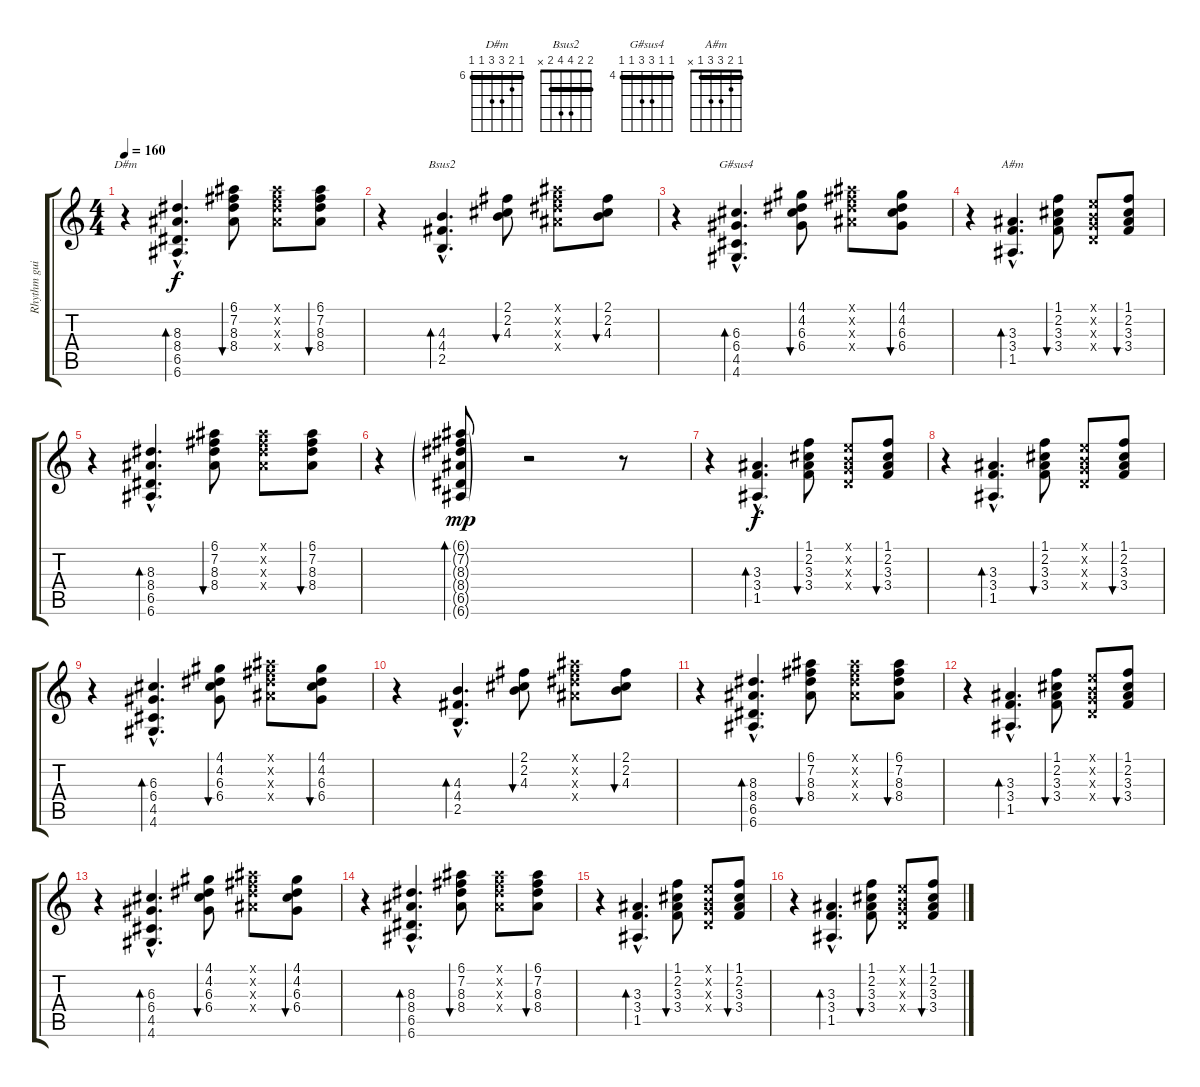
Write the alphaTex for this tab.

\track ("Rhythm guitar" "Rhythm gui") {instrument acousticguitarnylon}
\staff {score tabs}
\tuning (E4 B3 G3 D3 A2 E2) {hide}
\chord ("D#m" 6 7 8 8 6 6) {firstfret 6 barre 6}
\chord ("Bsus2" 2 2 4 4 2 x) {barre 2}
\chord ("G#sus4" 4 4 6 6 4 4) {firstfret 4 barre 4}
\chord ("A#m" 1 2 3 3 1 x) {barre 1}
\ts (4 4)
\tempo 160
\clef g2
\ks c
r.4{ch "D#m" dy f} (8.3{hac} 8.4{hac} 6.5{hac} 6.6{hac}).4{d bd 120} (6.1 7.2 8.3 8.4).8{bu 60} (6.1{x} 7.2{x} 8.3{x} 8.4{x}).8 (6.1 7.2 8.3 8.4).8{bu 60} |
r.4 (4.3{hac} 4.4{hac} 2.5{hac}).4{d bd 120 ch "Bsus2"} (2.1 2.2 4.3).8{bu 60} (6.1{x} 7.2{x} 8.3{x} 8.4{x}).8 (2.1 2.2 4.3).8{bu 60} |
r.4 (6.3{hac} 6.4{hac} 4.5{hac} 4.6{hac}).4{d bd 120 ch "G#sus4"} (4.1 4.2 6.3 6.4).8{bu 60} (6.1{x} 7.2{x} 8.3{x} 8.4{x}).8 (4.1 4.2 6.3 6.4).8{bu 60} |
r.4 (3.3{hac} 3.4{hac} 1.5{hac}).4{d bd 120 ch "A#m"} (1.1 2.2 3.3 3.4).8{bu 60} (0.1{x} 0.2{x} 0.3{x} 0.4{x}).8 (1.1 2.2 3.3 3.4).8{bu 60} |
r.4 (8.3{hac} 8.4{hac} 6.5{hac} 6.6{hac}).4{d bd 120} (6.1 7.2 8.3 8.4).8{bu 60} (6.1{x} 7.2{x} 8.3{x} 8.4{x}).8 (6.1 7.2 8.3 8.4).8{bu 60} |
r.4 (6.1{g} 7.2{g} 8.3{g} 8.4{g} 6.5{g} 6.6{g}).8{bd 120 dy mp} r.2 r.8 |
r.4 (3.3{hac} 3.4{hac} 1.5{hac}).4{d bd 240 dy f} (1.1 2.2 3.3 3.4).8{bu 60} (0.1{x} 0.2{x} 0.3{x} 0.4{x}).8 (1.1 2.2 3.3 3.4).8{bu 60} |
r.4 (3.3{hac} 3.4{hac} 1.5{hac}).4{d bd 120} (1.1 2.2 3.3 3.4).8{bu 60} (0.1{x} 0.2{x} 0.3{x} 0.4{x}).8 (1.1 2.2 3.3 3.4).8{bu 60} |
r.4 (6.3{hac} 6.4{hac} 4.5{hac} 4.6{hac}).4{d bd 120} (4.1 4.2 6.3 6.4).8{bu 60} (6.1{x} 7.2{x} 8.3{x} 8.4{x}).8 (4.1 4.2 6.3 6.4).8{bu 60} |
r.4 (4.3{hac} 4.4{hac} 2.5{hac}).4{d bd 120} (2.1 2.2 4.3).8{bu 60} (6.1{x} 7.2{x} 8.3{x} 8.4{x}).8 (2.1 2.2 4.3).8{bu 60} |
r.4 (8.3{hac} 8.4{hac} 6.5{hac} 6.6{hac}).4{d bd 120} (6.1 7.2 8.3 8.4).8{bu 60} (6.1{x} 7.2{x} 8.3{x} 8.4{x}).8 (6.1 7.2 8.3 8.4).8{bu 60} |
r.4 (3.3{hac} 3.4{hac} 1.5{hac}).4{d bd 120} (1.1 2.2 3.3 3.4).8{bu 60} (0.1{x} 0.2{x} 0.3{x} 0.4{x}).8 (1.1 2.2 3.3 3.4).8{bu 60} |
r.4 (6.3{hac} 6.4{hac} 4.5{hac} 4.6{hac}).4{d bd 120} (4.1 4.2 6.3 6.4).8{bu 60} (6.1{x} 7.2{x} 8.3{x} 8.4{x}).8 (4.1 4.2 6.3 6.4).8{bu 60} |
r.4 (8.3{hac} 8.4{hac} 6.5{hac} 6.6{hac}).4{d bd 120} (6.1 7.2 8.3 8.4).8{bu 60} (6.1{x} 7.2{x} 8.3{x} 8.4{x}).8 (6.1 7.2 8.3 8.4).8{bu 60} |
r.4 (3.3{hac} 3.4{hac} 1.5{hac}).4{d bd 240} (1.1 2.2 3.3 3.4).8{bu 60} (0.1{x} 0.2{x} 0.3{x} 0.4{x}).8 (1.1 2.2 3.3 3.4).8{bu 60} |
r.4 (3.3{hac} 3.4{hac} 1.5{hac}).4{d bd 120} (1.1 2.2 3.3 3.4).8{bu 60} (0.1{x} 0.2{x} 0.3{x} 0.4{x}).8 (1.1 2.2 3.3 3.4).8{bu 60}
